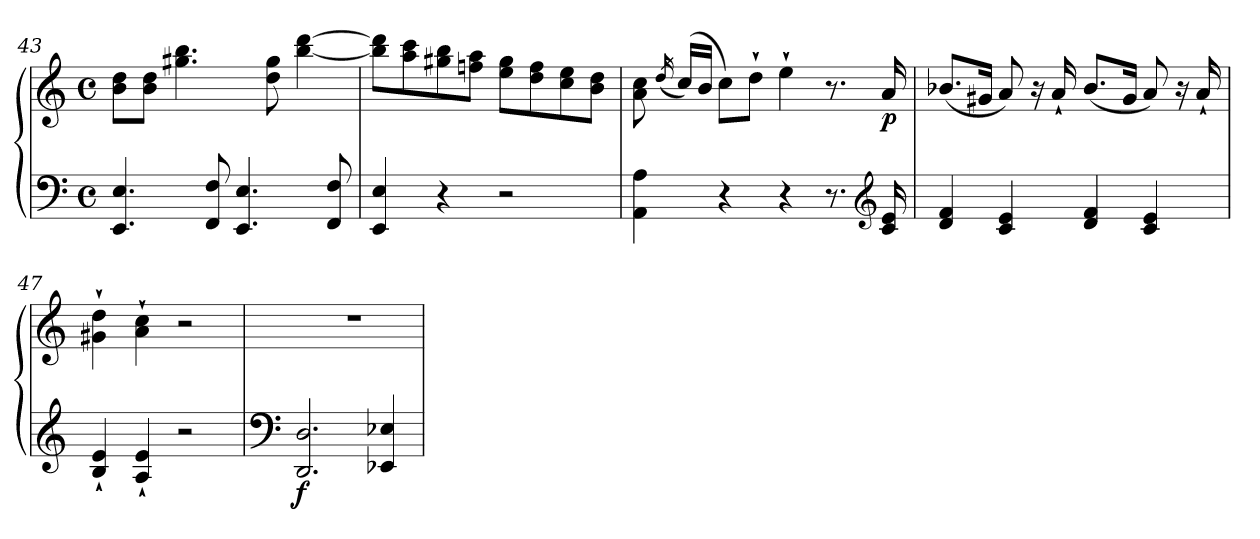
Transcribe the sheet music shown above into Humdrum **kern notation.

**kern	**kern	**dynam
*part1	*part1	*part1
*staff2	*staff1	*staff1/2
!!LO:LB:g=z
*clefF4	*clefG2	*
*k[]	*k[]	*
*M4/4	*M4/4	*
*met(c)	*met(c)	*
=43	=43	=43
4.EE/ 4.E/	8b\ 8dd\L	.
.	8b\ 8dd\J	.
.	4.gg#X\ 4.bb\	.
8FF/ 8F/	.	.
4.EE/ 4.E/	.	.
.	8dd\ 8gg#\	.
.	[4bb\ [4ddd\	.
8FF/ 8F/	.	.
=44	=44	=44
4EE/ 4E/	8bb\] 8ddd\]L	.
.	8aa\ 8ccc\	.
4r	8gg#X\ 8bb\	.
.	8ffni\ 8aa\J	.
2r	8ee\ 8gg#\L	.
.	8dd\ 8ff\	.
.	8cc\ 8ee\	.
.	8b\ 8dd\J	.
=45	=45	=45
4AA\ 4A\	8a\ 8cc\	.
.	(>16qdd/	.
.	(>16cc/LL)	.
.	16b/JJ	.
4r	8cc\L)	.
.	8dd`>\J	.
4r	4ee`>\	.
8.r	8.r	.
*clefG2	*	*
!	!	!LO:DY:b
16c/ 16e/	16a/	p
=46	=46	=46
4d/ 4f/	(<8.b-X/L	.
.	16g#X/Jk	.
4c/ 4e/	8a/)	.
.	16r	.
.	16a`</	.
4d/ 4f/	(<8.b-/L	.
.	16g#/Jk	.
4c/ 4e/	8a/)	.
.	16r	.
.	16a`</	.
!!LO:LB:g=z
=47	=47	=47
4B/`< 4e/`<	4g#X\`> 4dd\`>	.
4A/`< 4e/`<	4a\`> 4cc\`>	.
2r	2r	.
=48	=48	=48
*clefF4	*	*
!	!	!LO:DY:b=2
2.DD/ 2.D/	1r	f
4EE-X/ 4E-X/	.	.
=	=	=
*-	*-	*-
